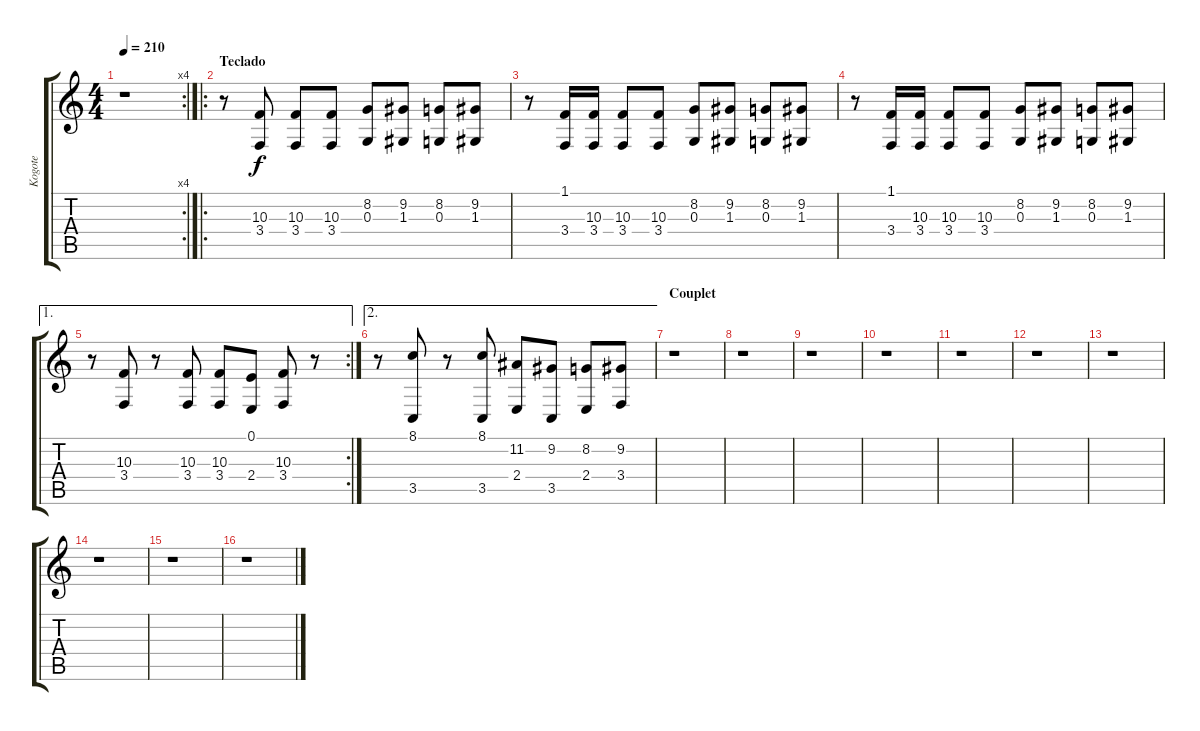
\track ("Kogote" "Kogote") {instrument brasssection}
\staff {score tabs}
\tuning (E4 B3 G3 D3 A2 E2) {hide}
\rc 4
\ts (4 4)
\tempo 210
\clef g2
\ks c
r.1{dy f} |
\ro
\section ("" "Teclado")
r.8 (10.3 3.4).8 (10.3 3.4).8 (10.3 3.4).8 (8.2 0.3).8 (9.2 1.3).8 (8.2 0.3).8 (9.2 1.3).8 |
r.8 (1.1 3.4).16 (10.3 3.4).16 (10.3 3.4).8 (10.3 3.4).8 (8.2 0.3).8 (9.2 1.3).8 (8.2 0.3).8 (9.2 1.3).8 |
r.8 (1.1 3.4).16 (10.3 3.4).16 (10.3 3.4).8 (10.3 3.4).8 (8.2 0.3).8 (9.2 1.3).8 (8.2 0.3).8 (9.2 1.3).8 |
\ae 1
\rc 2
r.8 (10.3 3.4).8 r.8 (10.3 3.4).8 (10.3 3.4).8 (0.1 2.4).8 (10.3 3.4).8 r.8 |
\ae 2
r.8 (8.1 3.5).8 r.8 (8.1 3.5).8 (11.2 2.4).8 (9.2 3.5).8 (8.2 2.4).8 (9.2 3.4).8 |
\section ("" "Couplet")
r.1 |
r.1 |
r.1 |
r.1 |
r.1 |
r.1 |
r.1 |
r.1 |
r.1 |
r.1
